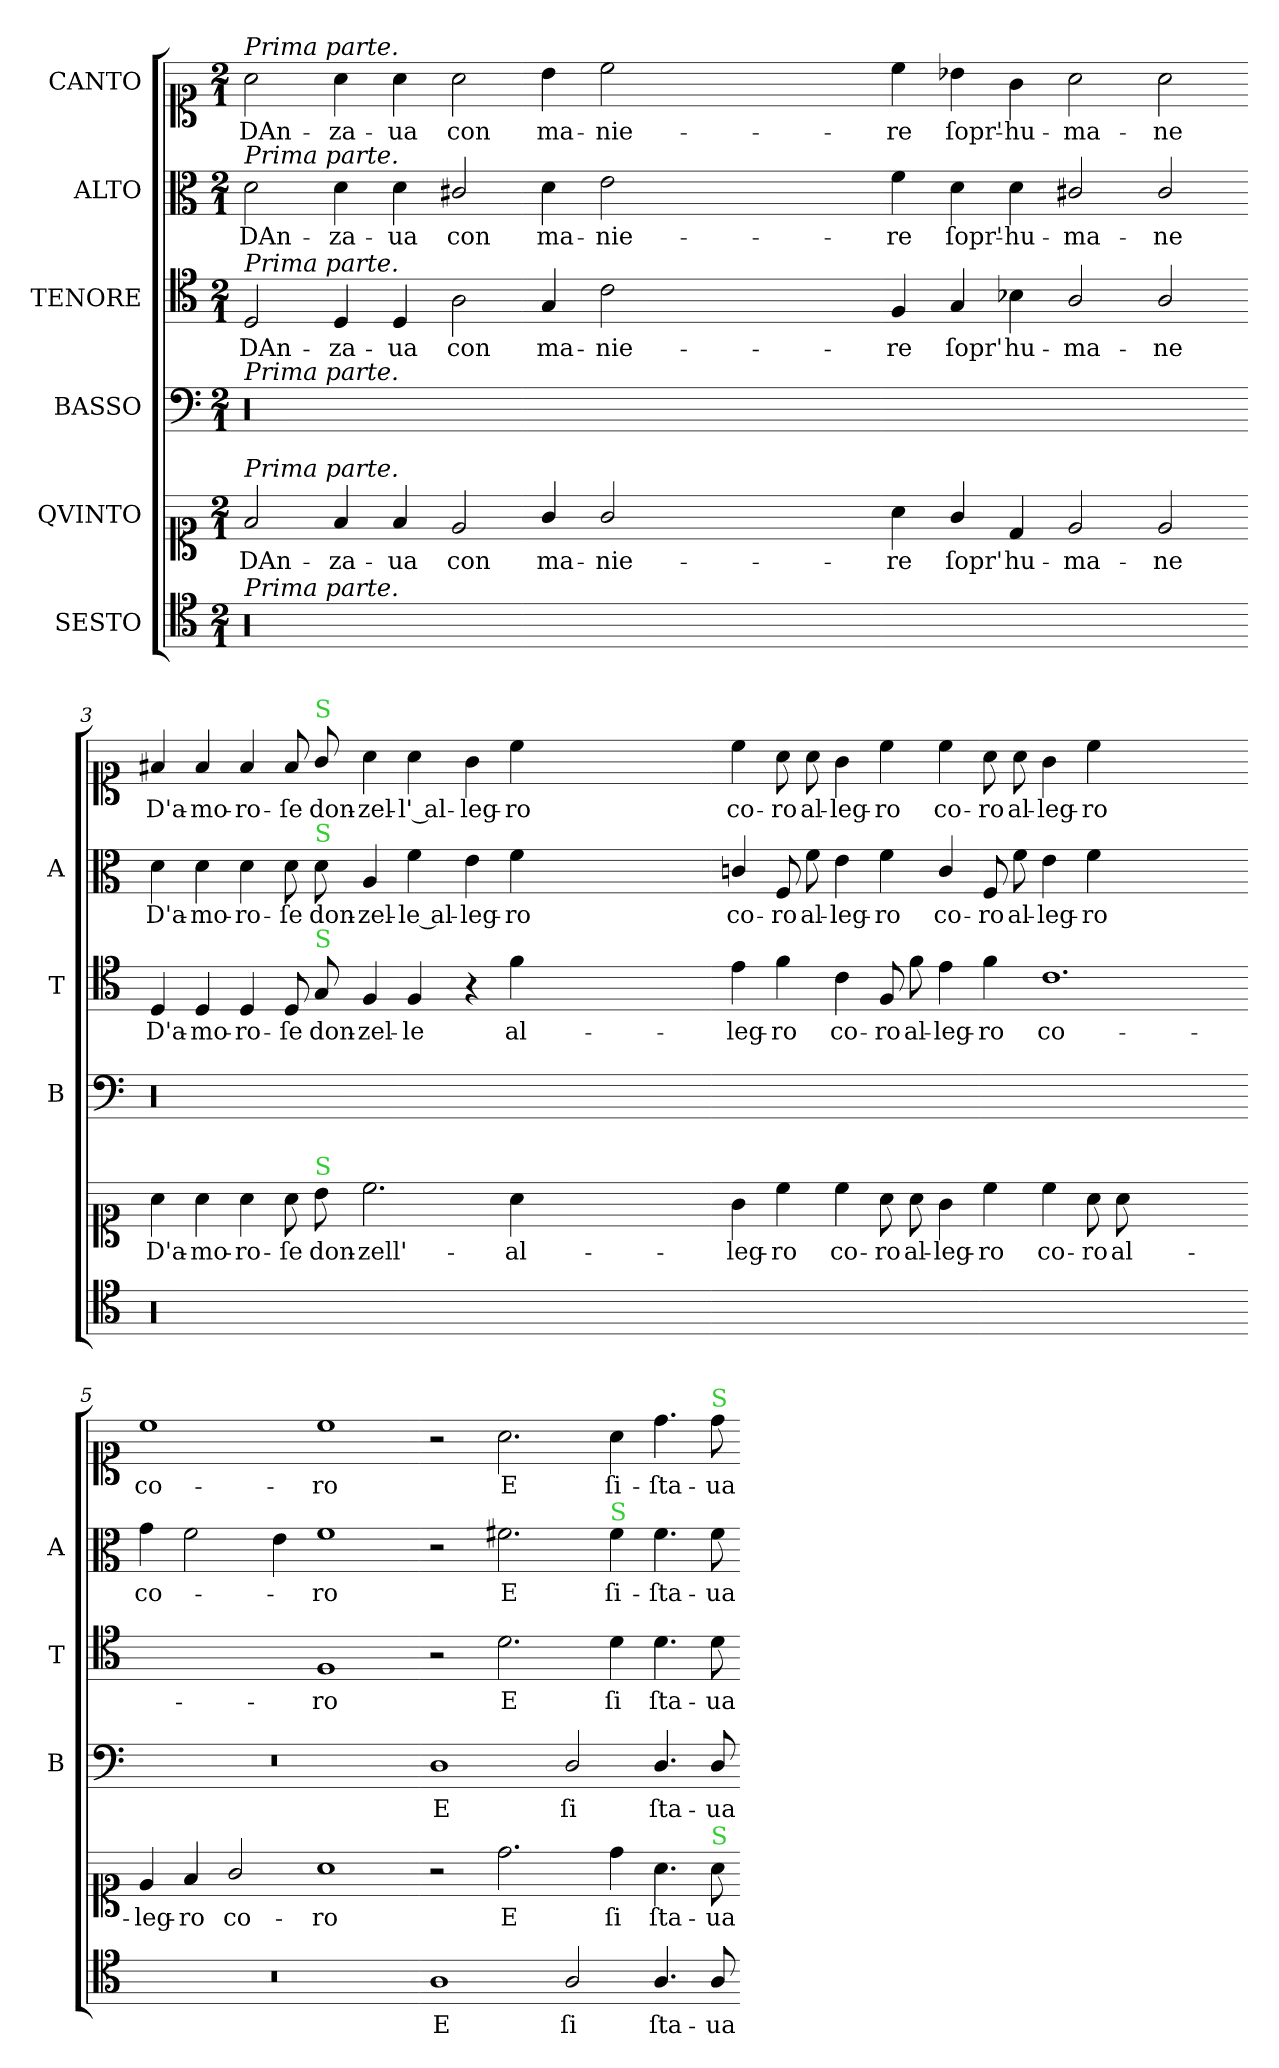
**kern	**text	**kern	**text	**kern	**text	**kern	**text	**kern	**text	**kern	**text
*part6	*part6	*part5	*part5	*part4	*part4	*part3	*part3	*part2	*part2	*part1	*part1
*staff6	*staff6	*staff5	*staff5	*staff4	*staff4	*staff3	*staff3	*staff2	*staff2	*staff1	*staff1
*I"SESTO	*	*I"QVINTO	*	*I"BASSO	*	*I"TENORE	*	*I"ALTO	*	*I"CANTO	*
*	*	*	*	*I'B	*	*I'T	*	*I'A	*	*	*
*clefC4	*	*clefC1	*	*clefF4	*	*clefC4	*	*clefC3	*	*clefC1	*
*k[]	*	*k[]	*	*k[]	*	*k[]	*	*k[]	*	*k[]	*
*M2/1	*	*M2/1	*	*M2/1	*	*M2/1	*	*M2/1	*	*M2/1	*
=1	=1	=1	=1	=1	=1	=1	=1	=1	=1	=1	=1
!	!	!	!	!	!	!	!	!	!	!LO:TX:a:i:t=Prima parte.	!
!	!	!	!	!	!	!	!	!LO:TX:a:i:t=Prima parte.	!	!	!
!	!	!	!	!	!	!LO:TX:a:i:t=Prima parte.	!	!	!	!	!
!	!	!	!	!LO:TX:a:i:t=Prima parte.	!	!	!	!	!	!	!
!	!	!LO:TX:a:i:t=Prima parte.	!	!	!	!	!	!	!	!	!
!LO:TX:a:i:t=Prima parte.	!	!	!	!	!	!	!	!	!	!	!
00r	.	2f/	DAn-	00r	.	2D/	DAn-	2d\	DAn-	2a\	DAn-
.	.	4f/	-za-	.	.	4D/	-za-	4d\	-za-	4a\	-za-
.	.	4f/	-ua	.	.	4D/	-ua	4d\	-ua	4a\	-ua
.	.	2e/	con	.	.	2A\	con	2c#X/	con	2a\	con
.	.	4g/	ma-	.	.	4G/	ma-	4d\	ma-	4b\	ma-
.	.	2g/	-nie-	.	.	2c\	-nie-	2e\	-nie-	2cc\	-nie-
.	.	1..ryy	.	.	.	1..ryy	.	1..ryy	.	1..ryy	.
=2-	=2-	=2-	=2-	=2-	=2-	=2-	=2-	=2-	=2-	=2-	=2-
1..ryy	.	4a\	-re	1..ryy	.	4F/	-re	4f\	-re	4cc\	-re
.	.	4g/	ſopr'	.	.	4G/	ſopr'	4d\	ſopr'-	4b-X\	ſopr'-
.	.	4d/	hu-	.	.	4B-X\	hu-	4d\	-hu-	4g\	-hu-
.	.	2e/	-ma-	.	.	2A/	-ma-	2c#X/	-ma-	2a\	-ma-
.	.	2e/	-ne	.	.	2A/	-ne	2c#/	-ne	2a\	-ne
=3-	=3-	=3-	=3-	=3-	=3-	=3-	=3-	=3-	=3-	=3-	=3-
00r	.	4a\	D'a-	00r	.	4D/	D'a-	4d\	D'a-	4f#X/	D'a-
.	.	4a\	-mo-	.	.	4D/	-mo-	4d\	-mo-	4f#/	-mo-
.	.	4a\	-ro-	.	.	4D/	-ro-	4d\	-ro-	4f#/	-ro-
.	.	8a\	-ſe	.	.	8D/	-ſe	8d\	-ſe	8f#/	-ſe
!	!	!	!	!	!	!	!	!	!	!LO:TX:a:color=limegreen:t=S	!
!	!	!	!	!	!	!	!	!LO:TX:a:color=limegreen:t=S	!	!	!
!	!	!	!	!	!	!LO:TX:a:color=limegreen:t=S	!	!	!	!	!
!	!	!LO:TX:a:color=limegreen:t=S	!	!	!	!	!	!	!	!	!
.	.	8b\	don-	.	.	8G/	don-	8d\	don-	8g/	don-
.	.	2.cc\	-zell'-	.	.	4F/	-zel-	4A/	-zel-	4a\	-zel-
.	.	.	.	.	.	4F/	-le	4f\	-le al-	4a\	-l' al-
.	.	.	.	.	.	4r	.	4e\	-leg-	4g\	-leg-
.	.	4a\	-al-	.	.	4f\	al-	4f\	-ro	4cc\	-ro
.	.	0ryy	.	.	.	0ryy	.	0ryy	.	0ryy	.
=4-	=4-	=4-	=4-	=4-	=4-	=4-	=4-	=4-	=4-	=4-	=4-
0.ryy	.	4g\	-leg-	0.ryy	.	4e\	-leg-	4cn/	co-	4cc\	co-
.	.	4cc\	-ro	.	.	4f\	-ro	8F/	-ro	8a\	-ro
.	.	.	.	.	.	.	.	8f\	al-	8a\	al-
.	.	4cc\	co-	.	.	4c\	co-	4e\	-leg-	4g\	-leg-
.	.	8a\	-ro	.	.	8F/	-ro	4f\	-ro	4cc\	-ro
.	.	8a\	al-	.	.	8f\	al-	.	.	.	.
.	.	4g\	-leg-	.	.	4e\	-leg-	4c/	co-	4cc\	co-
.	.	4cc\	-ro	.	.	4f\	-ro	8F/	-ro	8a\	-ro
.	.	.	.	.	.	.	.	8f\	al-	8a\	al-
.	.	4cc\	co-	.	.	1.c\	co-	4e\	-leg-	4g\	-leg-
.	.	8a\	-ro	.	.	.	.	4f\	-ro	4cc\	-ro
.	.	8a\	al-	.	.	.	.	.	.	.	.
.	.	1ryy	.	.	.	.	.	1ryy	.	1ryy	.
=5-	=5-	=5-	=5-	=5-	=5-	=5-	=5-	=5-	=5-	=5-	=5-
0r	.	4e/	-leg-	0r	.	1ryy	.	4g\	co-	1cc	co-
.	.	4f/	-ro	.	.	.	.	2f\	.	.	.
.	.	2g/	co-	.	.	.	.	.	.	.	.
.	.	.	.	.	.	.	.	4e\	.	.	.
.	.	1a	-ro	.	.	1F	-ro	1f	-ro	1cc	-ro
=6-	=6-	=6-	=6-	=6-	=6-	=6-	=6-	=6-	=6-	=6-	=6-
1A	E	2r	.	1D	E	2r	.	2r	.	2r	.
.	.	2.dd\	E	.	.	2.d\	E	2.f#X\	E	2.a\	E
2A/	ſi	.	.	2D/	ſi	.	.	.	.	.	.
!	!	!	!	!	!	!	!	!LO:TX:a:color=limegreen:t=S	!	!	!
.	.	4dd\	ſi	.	.	4d\	ſi	4f#\	ſi-	4a\	ſi-
4.A/	ſta-	4.a\	ſta-	4.D/	ſta-	4.d\	ſta-	4.f#\	-ſta-	4.dd\	-ſta-
!	!	!	!	!	!	!	!	!	!	!LO:TX:a:color=limegreen:t=S	!
!	!	!LO:TX:a:color=limegreen:t=S	!	!	!	!	!	!	!	!	!
8A/	-ua-	8a\	-ua-	8D/	-ua-	8d\	-ua-	8f#\	-ua-	8dd\	-ua-
=-	=-	=-	=-	=-	=-	=-	=-	=-	=-	=-	=-
*-	*-	*-	*-	*-	*-	*-	*-	*-	*-	*-	*-
